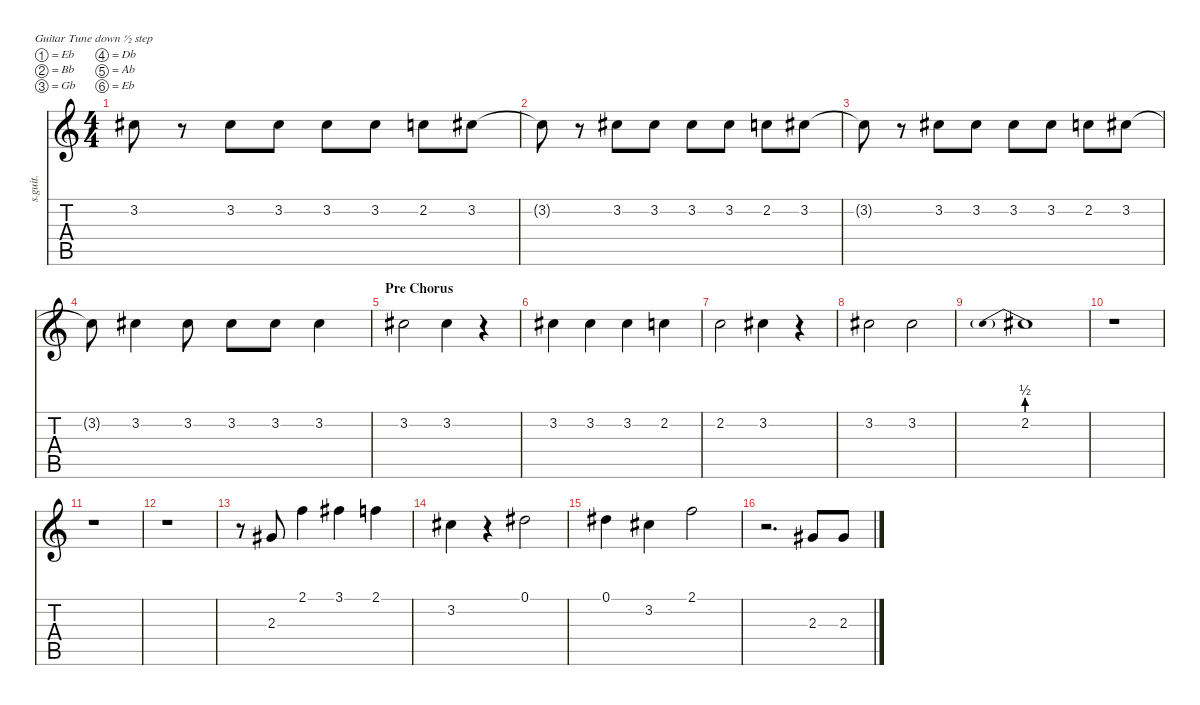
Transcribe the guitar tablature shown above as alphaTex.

\defaultSystemsLayout 4
\hideDynamics
\bracketExtendMode nobrackets
\track ("Brandon Flowers - Vocals" "s.guit.") {instrument oboe}
\staff {score tabs}
\tuning (Eb4 Bb3 Gb3 Db3 Ab2 Eb2)
\displaytranspose 12
\ts (4 4)
\tempo (148 hide)
\clef g2
\ks c
3.2{t acc #}.8{lyrics (0 "") lyrics (1 "") lyrics (2 "") lyrics (3 "") lyrics (4 "") dy f} r.8 3.2{acc #}.8{lyrics (0 "") lyrics (1 "") lyrics (2 "") lyrics (3 "") lyrics (4 "")} 3.2{acc #}.8{lyrics (0 "") lyrics (1 "") lyrics (2 "") lyrics (3 "") lyrics (4 "")} 3.2{acc #}.8{lyrics (0 "") lyrics (1 "") lyrics (2 "") lyrics (3 "") lyrics (4 "")} 3.2{acc #}.8{lyrics (0 "") lyrics (1 "") lyrics (2 "") lyrics (3 "") lyrics (4 "")} 2.2.8{lyrics (0 "") lyrics (1 "") lyrics (2 "") lyrics (3 "") lyrics (4 "")} 3.2{acc #}.8{lyrics (0 "") lyrics (1 "") lyrics (2 "") lyrics (3 "") lyrics (4 "")} |
3.2{t acc #}.8{lyrics (0 "") lyrics (1 "") lyrics (2 "") lyrics (3 "") lyrics (4 "")} r.8 3.2{acc #}.8{lyrics (0 "") lyrics (1 "") lyrics (2 "") lyrics (3 "") lyrics (4 "")} 3.2{acc #}.8{lyrics (0 "") lyrics (1 "") lyrics (2 "") lyrics (3 "") lyrics (4 "")} 3.2{acc #}.8{lyrics (0 "") lyrics (1 "") lyrics (2 "") lyrics (3 "") lyrics (4 "")} 3.2{acc #}.8{lyrics (0 "") lyrics (1 "") lyrics (2 "") lyrics (3 "") lyrics (4 "")} 2.2.8{lyrics (0 "") lyrics (1 "") lyrics (2 "") lyrics (3 "") lyrics (4 "")} 3.2{acc #}.8{lyrics (0 "") lyrics (1 "") lyrics (2 "") lyrics (3 "") lyrics (4 "")} |
3.2{t acc #}.8{lyrics (0 "") lyrics (1 "") lyrics (2 "") lyrics (3 "") lyrics (4 "")} r.8 3.2{acc #}.8{lyrics (0 "") lyrics (1 "") lyrics (2 "") lyrics (3 "") lyrics (4 "")} 3.2{acc #}.8{lyrics (0 "") lyrics (1 "") lyrics (2 "") lyrics (3 "") lyrics (4 "")} 3.2{acc #}.8{lyrics (0 "") lyrics (1 "") lyrics (2 "") lyrics (3 "") lyrics (4 "")} 3.2{acc #}.8{lyrics (0 "") lyrics (1 "") lyrics (2 "") lyrics (3 "") lyrics (4 "")} 2.2.8{lyrics (0 "") lyrics (1 "") lyrics (2 "") lyrics (3 "") lyrics (4 "")} 3.2{acc #}.8{lyrics (0 "") lyrics (1 "") lyrics (2 "") lyrics (3 "") lyrics (4 "")} |
3.2{t acc #}.8{lyrics (0 "") lyrics (1 "") lyrics (2 "") lyrics (3 "") lyrics (4 "")} 3.2{acc #}.4{lyrics (0 "") lyrics (1 "") lyrics (2 "") lyrics (3 "") lyrics (4 "")} 3.2{acc #}.8{lyrics (0 "") lyrics (1 "") lyrics (2 "") lyrics (3 "") lyrics (4 "")} 3.2{acc #}.8{lyrics (0 "") lyrics (1 "") lyrics (2 "") lyrics (3 "") lyrics (4 "")} 3.2{acc #}.8{lyrics (0 "") lyrics (1 "") lyrics (2 "") lyrics (3 "") lyrics (4 "")} 3.2{acc #}.4{lyrics (0 "") lyrics (1 "") lyrics (2 "") lyrics (3 "") lyrics (4 "")} |
\section ("" "Pre Chorus")
3.2{acc #}.2{lyrics (0 "") lyrics (1 "") lyrics (2 "") lyrics (3 "") lyrics (4 "")} 3.2{acc #}.4{lyrics (0 "") lyrics (1 "") lyrics (2 "") lyrics (3 "") lyrics (4 "")} r.4 |
3.2{acc #}.4{lyrics (0 "") lyrics (1 "") lyrics (2 "") lyrics (3 "") lyrics (4 "")} 3.2{acc #}.4{lyrics (0 "") lyrics (1 "") lyrics (2 "") lyrics (3 "") lyrics (4 "")} 3.2{acc #}.4{lyrics (0 "") lyrics (1 "") lyrics (2 "") lyrics (3 "") lyrics (4 "")} 2.2.4{lyrics (0 "") lyrics (1 "") lyrics (2 "") lyrics (3 "") lyrics (4 "")} |
2.2.2{lyrics (0 "") lyrics (1 "") lyrics (2 "") lyrics (3 "") lyrics (4 "")} 3.2{acc #}.4{lyrics (0 "") lyrics (1 "") lyrics (2 "") lyrics (3 "") lyrics (4 "")} r.4 |
3.2{acc #}.2{lyrics (0 "") lyrics (1 "") lyrics (2 "") lyrics (3 "") lyrics (4 "")} 3.2{acc #}.2{lyrics (0 "") lyrics (1 "") lyrics (2 "") lyrics (3 "") lyrics (4 "")} |
2.2{be (prebend 0 2 60 2)}.1{lyrics (0 "") lyrics (1 "") lyrics (2 "") lyrics (3 "") lyrics (4 "")} |
r.1 |
r.1 |
r.1 |
r.8 2.3{acc #}.8{lyrics (0 "") lyrics (1 "") lyrics (2 "") lyrics (3 "") lyrics (4 "")} 2.1.4{lyrics (0 "") lyrics (1 "") lyrics (2 "") lyrics (3 "") lyrics (4 "")} 3.1{acc #}.4{lyrics (0 "") lyrics (1 "") lyrics (2 "") lyrics (3 "") lyrics (4 "")} 2.1.4{lyrics (0 "") lyrics (1 "") lyrics (2 "") lyrics (3 "") lyrics (4 "")} |
3.2{acc #}.4{lyrics (0 "") lyrics (1 "") lyrics (2 "") lyrics (3 "") lyrics (4 "")} r.4 0.1{acc #}.2{lyrics (0 "") lyrics (1 "") lyrics (2 "") lyrics (3 "") lyrics (4 "")} |
0.1{acc #}.4{lyrics (0 "") lyrics (1 "") lyrics (2 "") lyrics (3 "") lyrics (4 "")} 3.2{acc #}.4{lyrics (0 "") lyrics (1 "") lyrics (2 "") lyrics (3 "") lyrics (4 "")} 2.1.2{lyrics (0 "") lyrics (1 "") lyrics (2 "") lyrics (3 "") lyrics (4 "")} |
r.2{d} 2.3{acc #}.8{lyrics (0 "") lyrics (1 "") lyrics (2 "") lyrics (3 "") lyrics (4 "")} 2.3{acc #}.8{lyrics (0 "") lyrics (1 "") lyrics (2 "") lyrics (3 "") lyrics (4 "")}
